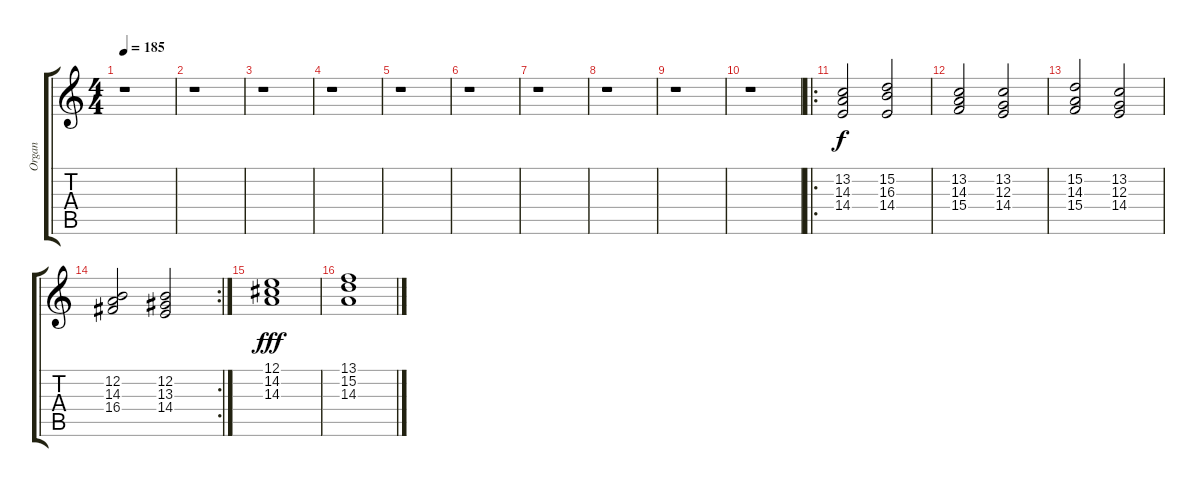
\track ("Organ" "Organ") {instrument drawbarorgan}
\staff {score tabs}
\tuning (E4 B3 G3 D3 A2 E2) {hide}
\ts (4 4)
\tempo 185
\clef g2
\ks c
r.1{dy f} |
r.1 |
r.1 |
r.1 |
r.1 |
r.1 |
r.1 |
r.1 |
r.1 |
r.1 |
\ro
(13.2 14.3 14.4).2 (15.2 16.3 14.4).2 |
(13.2 14.3 15.4).2 (13.2 12.3 14.4).2 |
(15.2 14.3 15.4).2 (13.2 12.3 14.4).2 |
\rc 2
(12.2 14.3 16.4).2 (12.2 13.3 14.4).2 |
(12.1 14.2 14.3).1{dy fff} |
(13.1 15.2 14.3).1
